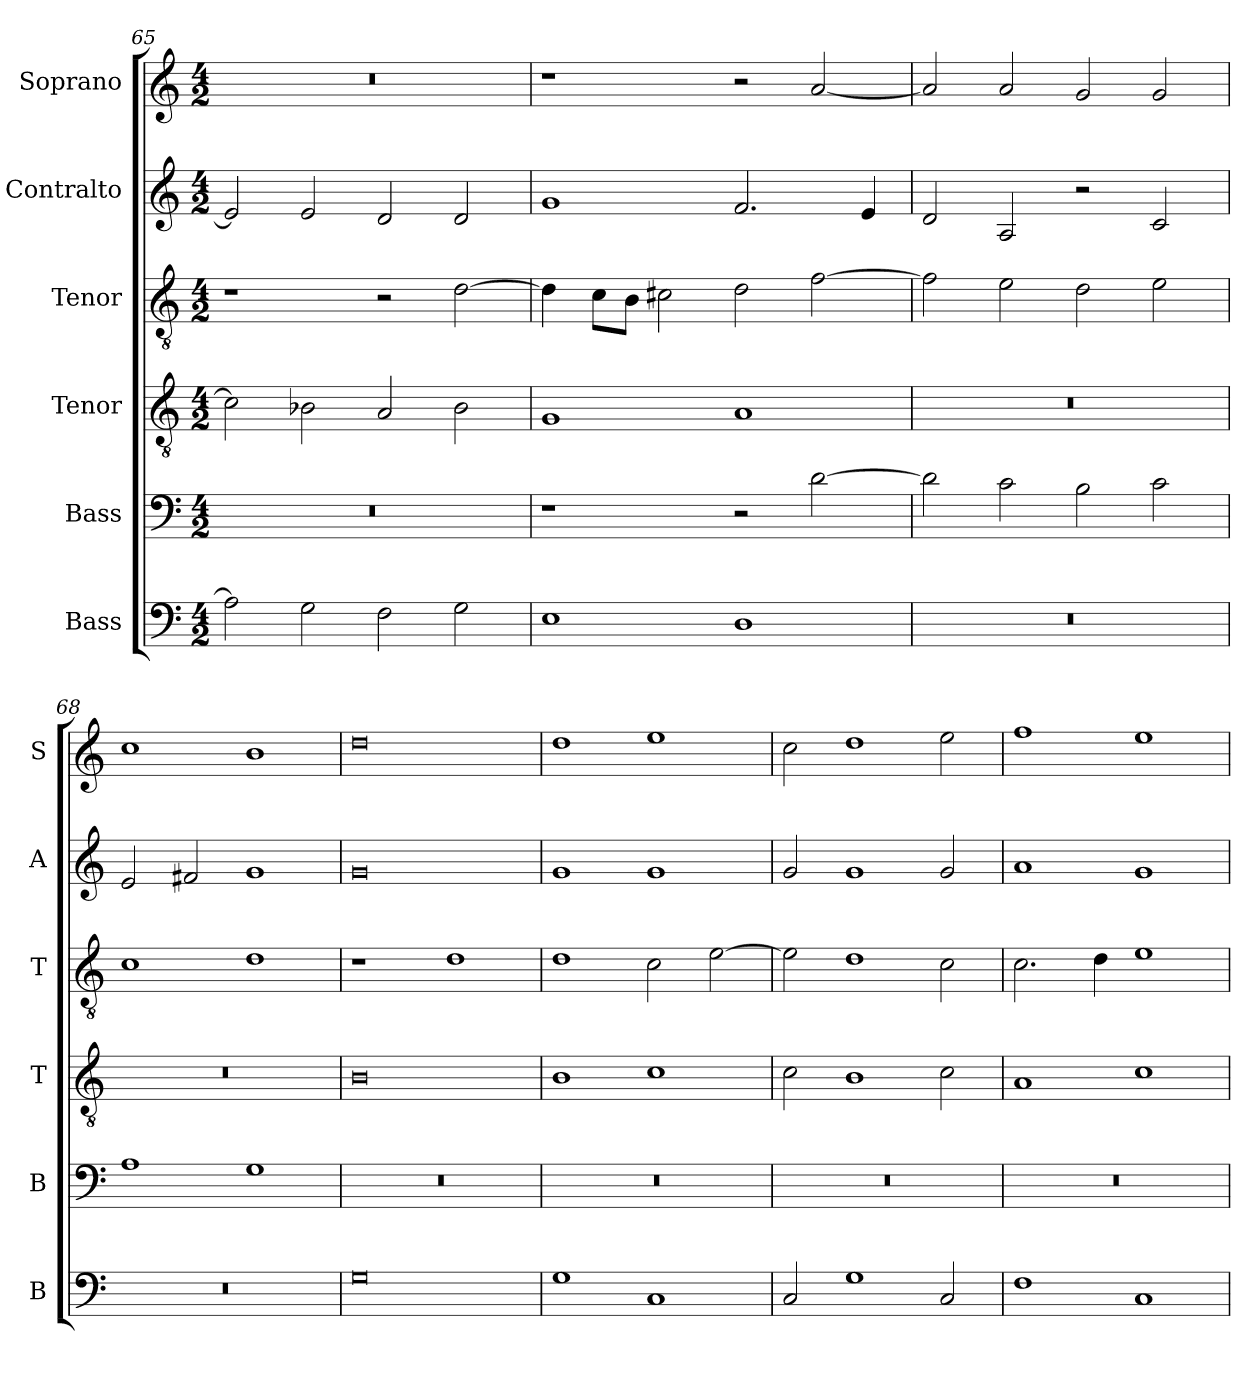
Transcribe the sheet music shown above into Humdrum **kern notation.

**kern	**kern	**kern	**kern	**kern	**kern
*part6	*part5	*part4	*part3	*part2	*part1
*staff6	*staff5	*staff4	*staff3	*staff2	*staff1
*I"Bass	*I"Bass	*I"Tenor	*I"Tenor	*I"Contralto	*I"Soprano
*I'B	*I'B	*I'T	*I'T	*I'A	*I'S
*clefF4	*clefF4	*clefGv2	*clefGv2	*clefG2	*clefG2
*k[]	*k[]	*k[]	*k[]	*k[]	*k[]
*C:ion	*C:ion	*C:ion	*C:ion	*C:ion	*C:ion
*M4/2	*M4/2	*M4/2	*M4/2	*M4/2	*M4/2
=65	=65	=65	=65	=65	=65
2A]	0r	2c]	1r	2e]	0r
2G	.	2B-X	.	2e	.
2F	.	2A	2r	2d	.
2G	.	2B-	[2d	2d	.
=66	=66	=66	=66	=66	=66
1E	1r	1G	4d]	1g	1r
.	.	.	8c\L	.	.
.	.	.	8B\J	.	.
.	.	.	2c#X	.	.
1D	2r	1A	2d	2.f	2r
.	[2d	.	[2f	.	[2a
.	.	.	.	4e	.
=67	=67	=67	=67	=67	=67
0r	2d]	0r	2f]	2d	2a]
.	2c	.	2e	2A	2a
.	2B	.	2d	2r	2g
.	2c	.	2e	2c	2g
=68	=68	=68	=68	=68	=68
0r	1A	0r	1c	2e	1cc
.	.	.	.	2f#X	.
.	1G	.	1d	1g	1b
=69	=69	=69	=69	=69	=69
0G	0r	0B	1r	0g	0dd
.	.	.	1d	.	.
=70	=70	=70	=70	=70	=70
1G	0r	1B	1d	1g	1dd
1C	.	1c	2c	1g	1ee
.	.	.	[2e	.	.
=71	=71	=71	=71	=71	=71
2C	0r	2c	2e]	2g	2cc
1G	.	1B	1d	1g	1dd
2C	.	2c	2c	2g	2ee
=72	=72	=72	=72	=72	=72
1F	0r	1A	2.c	1a	1ff
.	.	.	4d	.	.
1C	.	1c	1e	1g	1ee
=	=	=	=	=	=
*-	*-	*-	*-	*-	*-
